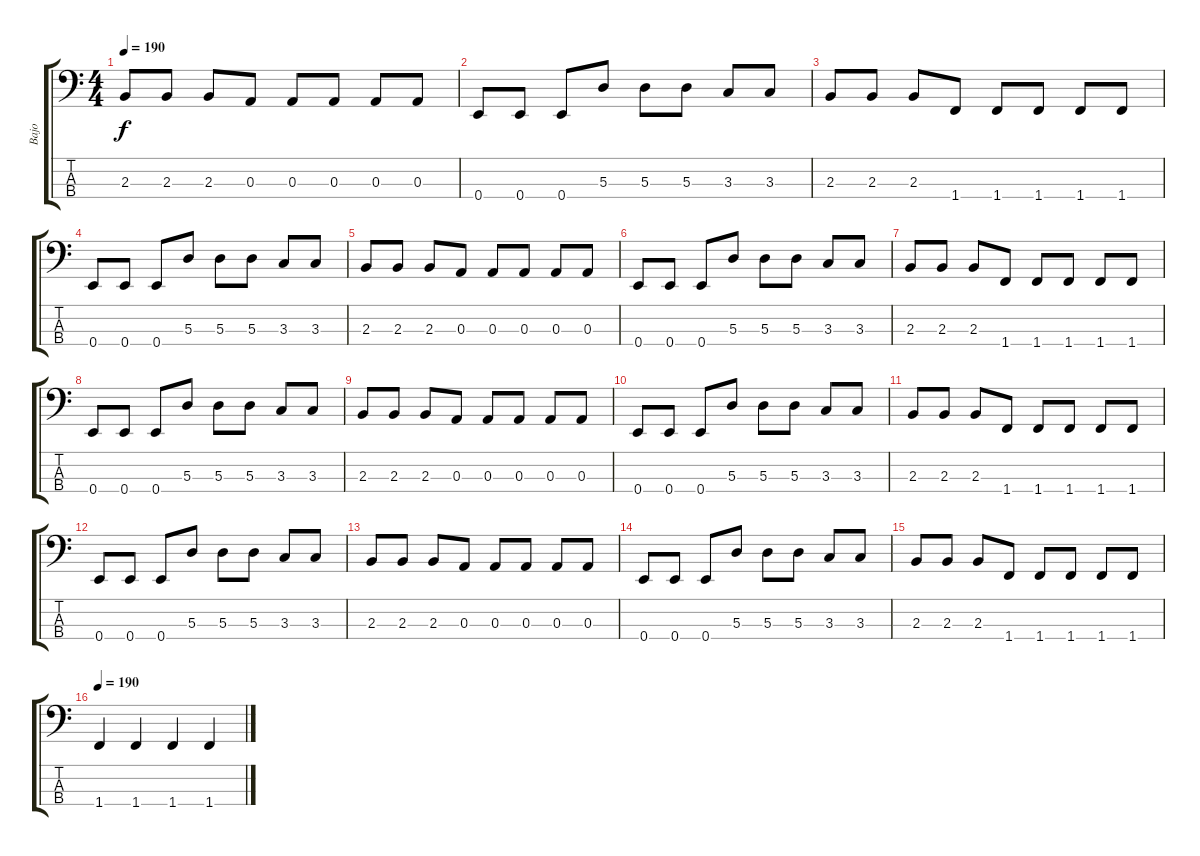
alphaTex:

\track ("Bajo" "Bajo") {instrument electricbassfinger}
\staff {score tabs}
\tuning (G2 D2 A1 E1) {hide}
\ts (4 4)
\tempo 190
\clef f4
\ks c
2.3.8{dy f} 2.3.8 2.3.8 0.3.8 0.3.8 0.3.8 0.3.8 0.3.8 |
0.4.8 0.4.8 0.4.8 5.3.8 5.3.8 5.3.8 3.3.8 3.3.8 |
2.3.8 2.3.8 2.3.8 1.4.8 1.4.8 1.4.8 1.4.8 1.4.8 |
0.4.8 0.4.8 0.4.8 5.3.8 5.3.8 5.3.8 3.3.8 3.3.8 |
2.3.8 2.3.8 2.3.8 0.3.8 0.3.8 0.3.8 0.3.8 0.3.8 |
0.4.8 0.4.8 0.4.8 5.3.8 5.3.8 5.3.8 3.3.8 3.3.8 |
2.3.8 2.3.8 2.3.8 1.4.8 1.4.8 1.4.8 1.4.8 1.4.8 |
0.4.8 0.4.8 0.4.8 5.3.8 5.3.8 5.3.8 3.3.8 3.3.8 |
2.3.8 2.3.8 2.3.8 0.3.8 0.3.8 0.3.8 0.3.8 0.3.8 |
0.4.8 0.4.8 0.4.8 5.3.8 5.3.8 5.3.8 3.3.8 3.3.8 |
2.3.8 2.3.8 2.3.8 1.4.8 1.4.8 1.4.8 1.4.8 1.4.8 |
0.4.8 0.4.8 0.4.8 5.3.8 5.3.8 5.3.8 3.3.8 3.3.8 |
2.3.8 2.3.8 2.3.8 0.3.8 0.3.8 0.3.8 0.3.8 0.3.8 |
0.4.8 0.4.8 0.4.8 5.3.8 5.3.8 5.3.8 3.3.8 3.3.8 |
2.3.8 2.3.8 2.3.8 1.4.8 1.4.8 1.4.8 1.4.8 1.4.8 |
\tempo 190
1.4.4 1.4.4 1.4.4 1.4.4
